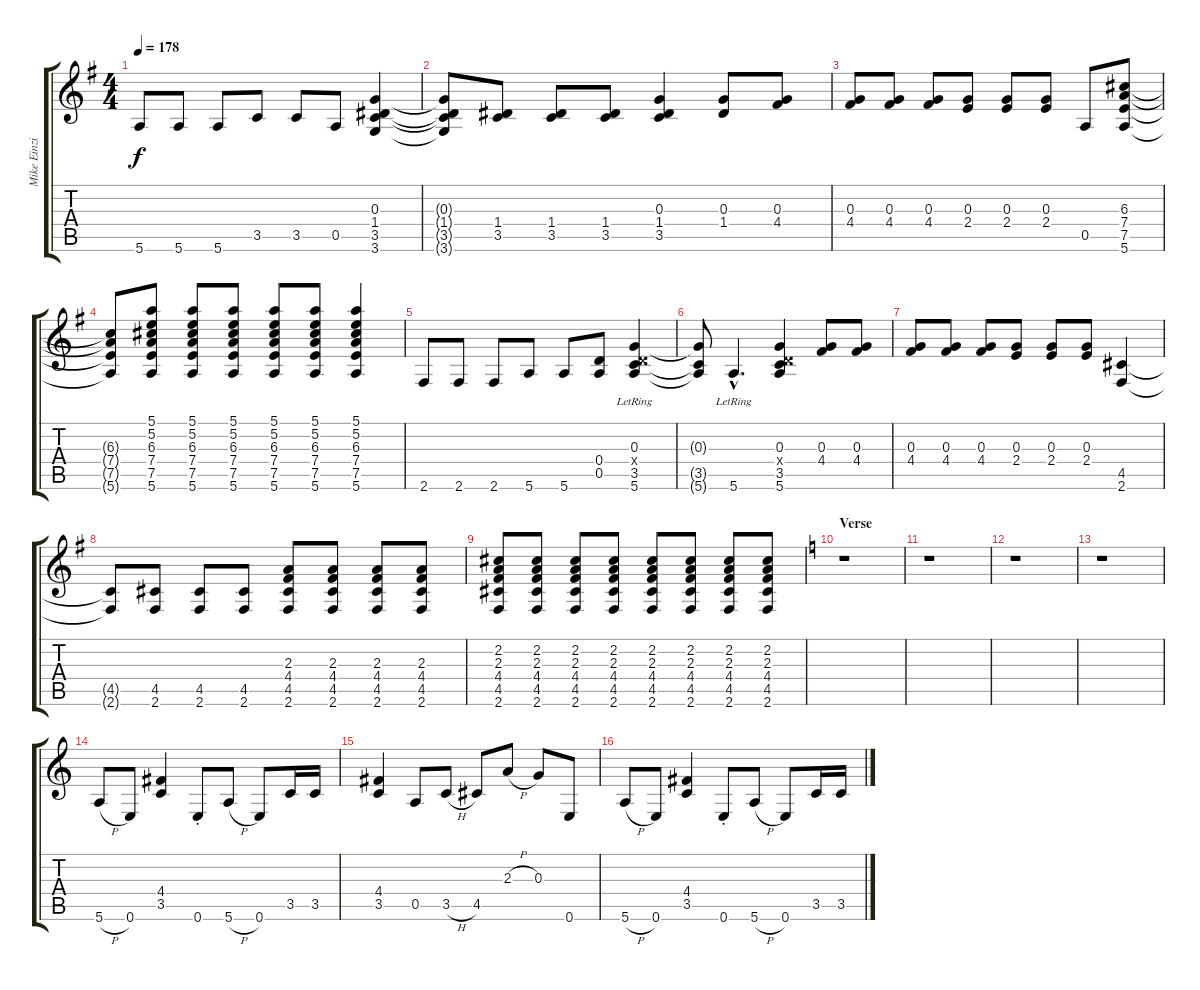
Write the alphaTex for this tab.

\track ("Mike Einziger [Guitar]" "Mike Einzi") {instrument distortionguitar}
\staff {score tabs}
\tuning (E4 B3 G3 D3 A2 E2) {hide}
\ts (4 4)
\tempo 178
\clef g2
\ks g
5.6.8{dy f} 5.6.8 5.6.8 3.5.8 3.5.8 0.5.8 (0.3 1.4 3.5 3.6).4 |
(0.3{t} 1.4{t} 3.5{t} 3.6{t}).8 (1.4 3.5).8 (1.4 3.5).8 (1.4 3.5).8 (0.3 1.4 3.5).4 (0.3 1.4).8 (0.3 4.4).8 |
(0.3 4.4).8 (0.3 4.4).8 (0.3 4.4).8 (0.3 2.4).8 (0.3 2.4).8 (0.3 2.4).8 0.5.8 (6.3 7.4 7.5 5.6).8 |
(6.3{t} 7.4{t} 7.5{t} 5.6{t}).8 (5.1 5.2 6.3 7.4 7.5 5.6).8 (5.1 5.2 6.3 7.4 7.5 5.6).8 (5.1 5.2 6.3 7.4 7.5 5.6).8 (5.1 5.2 6.3 7.4 7.5 5.6).8 (5.1 5.2 6.3 7.4 7.5 5.6).8 (5.1 5.2 6.3 7.4 7.5 5.6).4 |
2.6.8 2.6.8 2.6.8 5.6.8 5.6.8 (0.4 0.5).8 (0.3{lr} 0.4{x} 3.5{lr} 5.6{lr}).4 |
(0.3{t} 3.5{t} 5.6{t}).8 5.6{hac lr}.4{d} (0.3 0.4{x} 3.5 5.6).4 (0.3 4.4).8 (0.3 4.4).8 |
(0.3 4.4).8 (0.3 4.4).8 (0.3 4.4).8 (0.3 2.4).8 (0.3 2.4).8 (0.3 2.4).8 (4.5 2.6).4 |
(4.5{t} 2.6{t}).8 (4.5 2.6).8 (4.5 2.6).8 (4.5 2.6).8 (2.3 4.4 4.5 2.6).8 (2.3 4.4 4.5 2.6).8 (2.3 4.4 4.5 2.6).8 (2.3 4.4 4.5 2.6).8 |
(2.2 2.3 4.4 4.5 2.6).8 (2.2 2.3 4.4 4.5 2.6).8 (2.2 2.3 4.4 4.5 2.6).8 (2.2 2.3 4.4 4.5 2.6).8 (2.2 2.3 4.4 4.5 2.6).8 (2.2 2.3 4.4 4.5 2.6).8 (2.2 2.3 4.4 4.5 2.6).8 (2.2 2.3 4.4 4.5 2.6).8 |
\section ("" "Verse")
\ks c
r.1 |
r.1 |
r.1 |
r.1 |
5.6{h}.8 0.6.8 (4.4 3.5).4 0.6{st}.8 5.6{h}.8 0.6.8 3.5.16 3.5.16 |
(4.4 3.5).4 0.5.8 3.5{h}.8 4.5.8 2.3{h}.8 0.3.8 0.6.8 |
5.6{h}.8 0.6.8 (4.4 3.5).4 0.6{st}.8 5.6{h}.8 0.6.8 3.5.16 3.5.16
